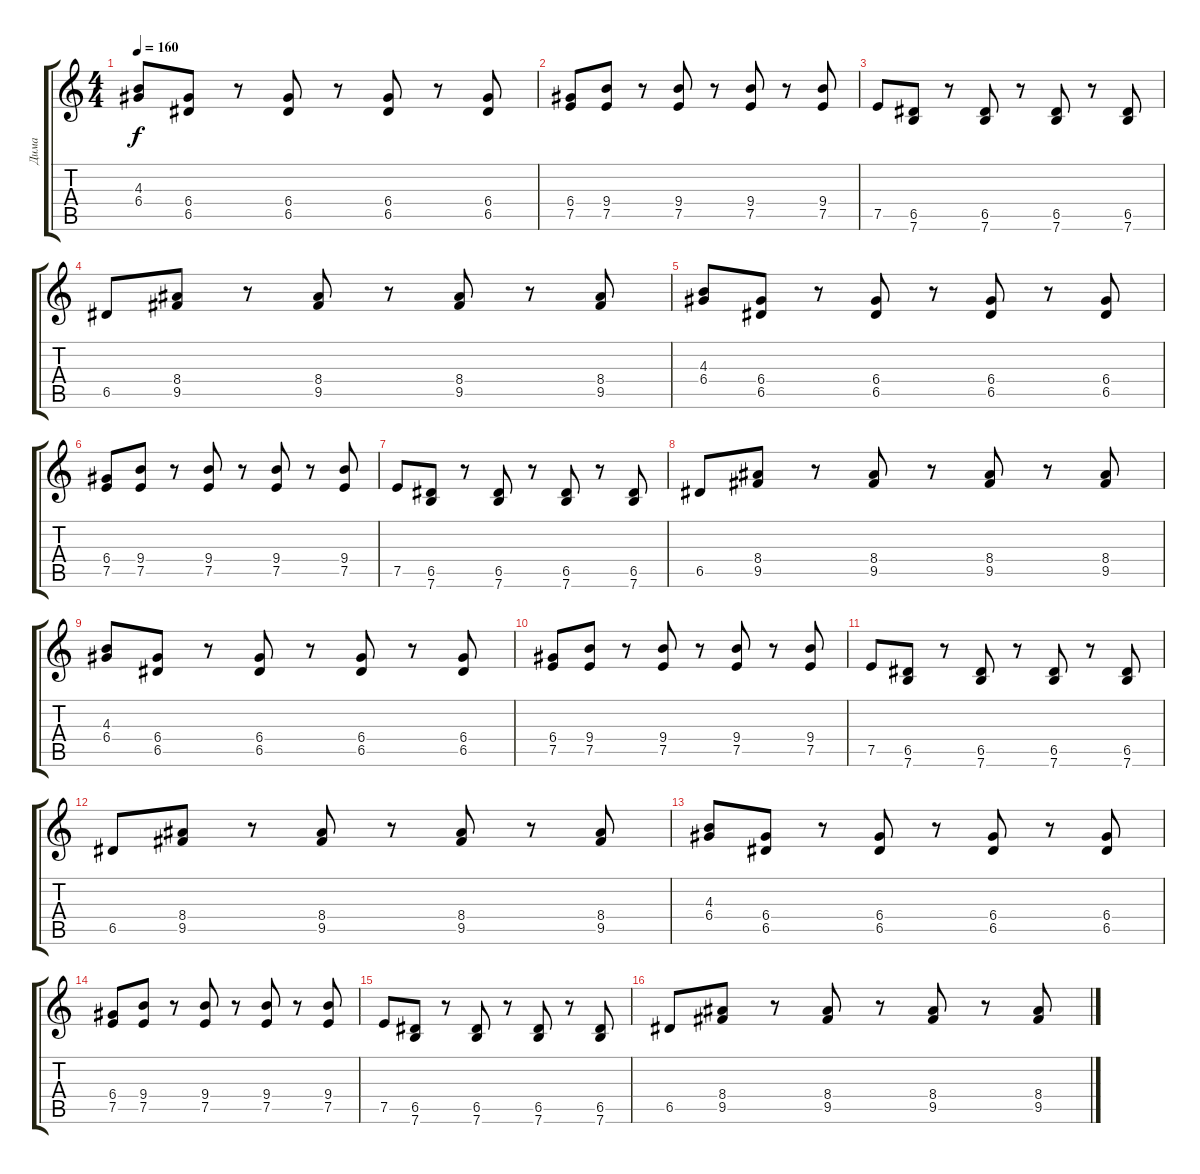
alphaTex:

\track ("Дима" "Дима") {instrument overdrivenguitar}
\staff {score tabs}
\tuning (E4 B3 G3 D3 A2 E2) {hide}
\ts (4 4)
\tempo 160
\clef g2
\ks c
(4.3 6.4).8{dy f} (6.4 6.5).8 r.8 (6.4 6.5).8 r.8 (6.4 6.5).8 r.8 (6.4 6.5).8 |
(6.4 7.5).8 (9.4 7.5).8 r.8 (9.4 7.5).8 r.8 (9.4 7.5).8 r.8 (9.4 7.5).8 |
7.5.8 (6.5 7.6).8 r.8 (6.5 7.6).8 r.8 (6.5 7.6).8 r.8 (6.5 7.6).8 |
6.5.8 (8.4 9.5).8 r.8 (8.4 9.5).8 r.8 (8.4 9.5).8 r.8 (8.4 9.5).8 |
(4.3 6.4).8 (6.4 6.5).8 r.8 (6.4 6.5).8 r.8 (6.4 6.5).8 r.8 (6.4 6.5).8 |
(6.4 7.5).8 (9.4 7.5).8 r.8 (9.4 7.5).8 r.8 (9.4 7.5).8 r.8 (9.4 7.5).8 |
7.5.8 (6.5 7.6).8 r.8 (6.5 7.6).8 r.8 (6.5 7.6).8 r.8 (6.5 7.6).8 |
6.5.8 (8.4 9.5).8 r.8 (8.4 9.5).8 r.8 (8.4 9.5).8 r.8 (8.4 9.5).8 |
(4.3 6.4).8 (6.4 6.5).8 r.8 (6.4 6.5).8 r.8 (6.4 6.5).8 r.8 (6.4 6.5).8 |
(6.4 7.5).8 (9.4 7.5).8 r.8 (9.4 7.5).8 r.8 (9.4 7.5).8 r.8 (9.4 7.5).8 |
7.5.8 (6.5 7.6).8 r.8 (6.5 7.6).8 r.8 (6.5 7.6).8 r.8 (6.5 7.6).8 |
6.5.8 (8.4 9.5).8 r.8 (8.4 9.5).8 r.8 (8.4 9.5).8 r.8 (8.4 9.5).8 |
(4.3 6.4).8 (6.4 6.5).8 r.8 (6.4 6.5).8 r.8 (6.4 6.5).8 r.8 (6.4 6.5).8 |
(6.4 7.5).8 (9.4 7.5).8 r.8 (9.4 7.5).8 r.8 (9.4 7.5).8 r.8 (9.4 7.5).8 |
7.5.8 (6.5 7.6).8 r.8 (6.5 7.6).8 r.8 (6.5 7.6).8 r.8 (6.5 7.6).8 |
6.5.8 (8.4 9.5).8 r.8 (8.4 9.5).8 r.8 (8.4 9.5).8 r.8 (8.4 9.5).8
